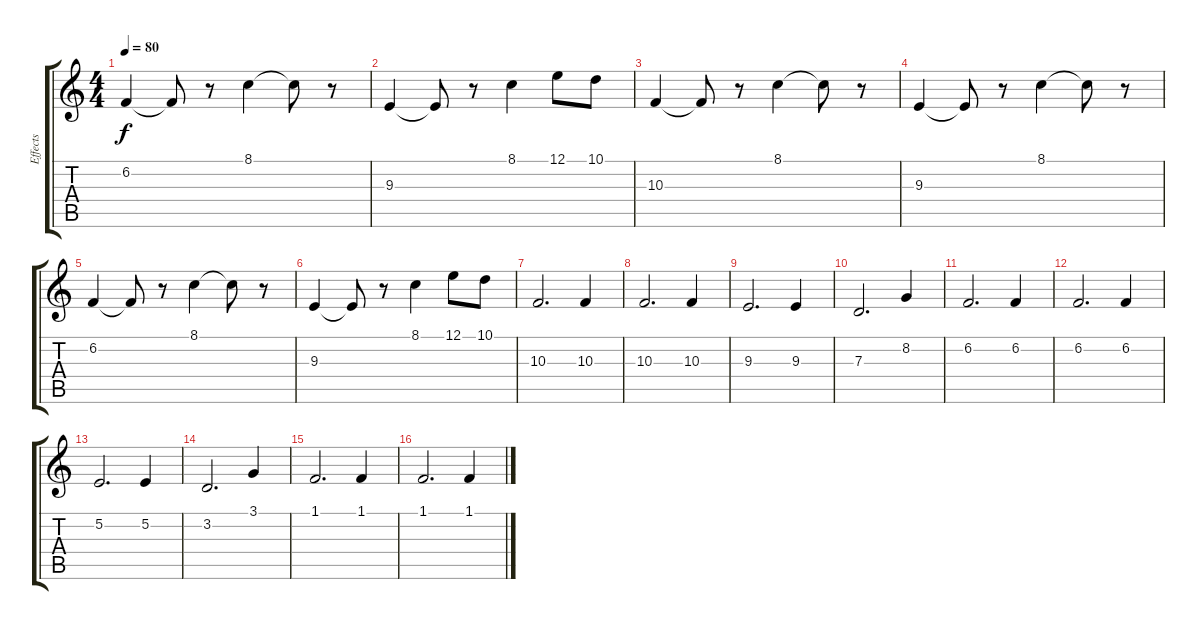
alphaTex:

\track ("Effects" "Effects") {instrument fx7echoes}
\staff {score tabs}
\tuning (E4 B3 G3 D3 A2 E2) {hide}
\ts (4 4)
\tempo 80
\clef g2
\ks c
6.2.4{dy f} 6.2{t}.8 r.8 8.1.4 8.1{t}.8 r.8 |
9.3.4 9.3{t}.8 r.8 8.1.4 12.1.8 10.1.8 |
10.3.4 10.3{t}.8 r.8 8.1.4 8.1{t}.8 r.8 |
9.3.4 9.3{t}.8 r.8 8.1.4 8.1{t}.8 r.8 |
6.2.4 6.2{t}.8 r.8 8.1.4 8.1{t}.8 r.8 |
9.3.4 9.3{t}.8 r.8 8.1.4 12.1.8 10.1.8 |
10.3.2{d} 10.3.4 |
10.3.2{d} 10.3.4 |
9.3.2{d} 9.3.4 |
7.3.2{d} 8.2.4 |
6.2.2{d} 6.2.4 |
6.2.2{d} 6.2.4 |
5.2.2{d} 5.2.4 |
3.2.2{d} 3.1.4 |
1.1.2{d} 1.1.4 |
1.1.2{d} 1.1.4
